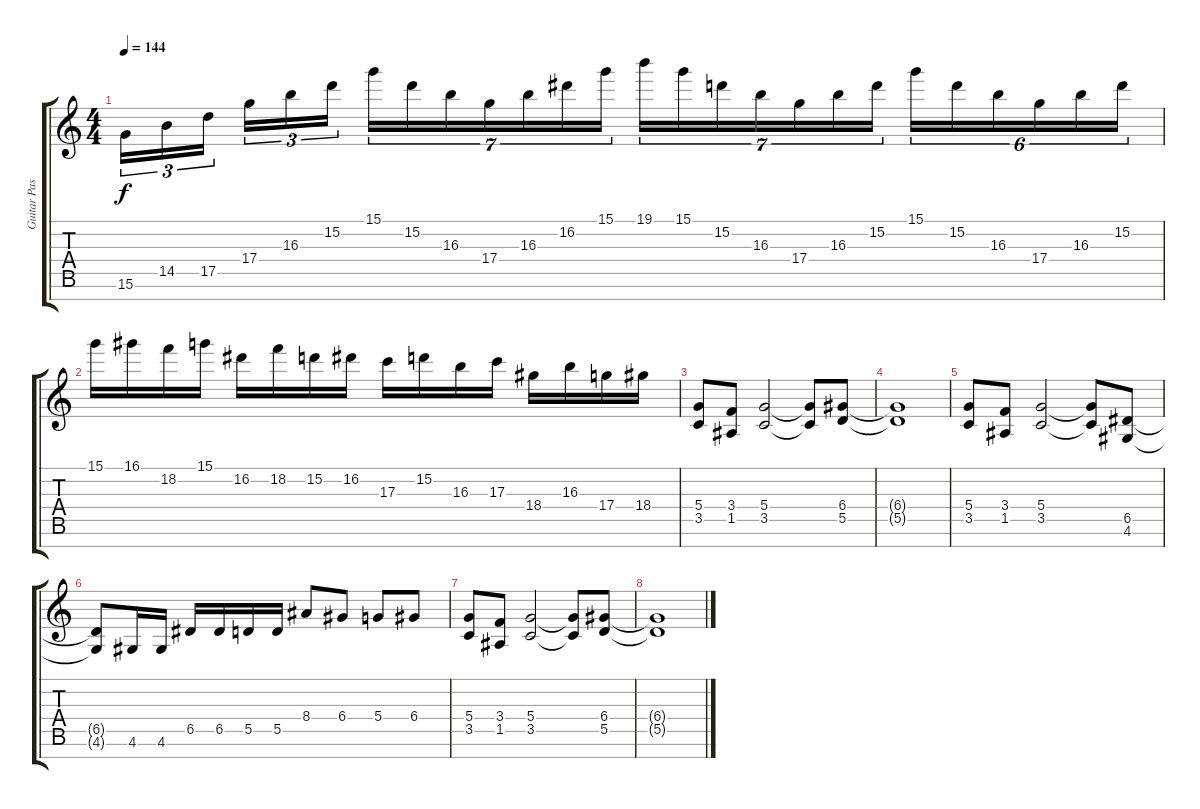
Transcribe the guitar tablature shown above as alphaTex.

\track ("Guitar Passamani" "Guitar Pas") {instrument distortionguitar}
\staff {score tabs}
\tuning (E4 B3 G3 D3 A2 E2 B1) {hide}
\ts (4 4)
\tempo 144
\clef g2
\ks c
15.6.16{tu (3 2) dy f} 14.5.16{tu (3 2)} 17.5.16{tu (3 2)} 17.4.16{tu (3 2)} 16.3.16{tu (3 2)} 15.2.16{tu (3 2)} 15.1.16{tu (7 4)} 15.2.16{tu (7 4)} 16.3.16{tu (7 4)} 17.4.16{tu (7 4)} 16.3.16{tu (7 4)} 16.2.16{tu (7 4)} 15.1.16{tu (7 4)} 19.1.16{tu (7 4)} 15.1.16{tu (7 4)} 15.2.16{tu (7 4)} 16.3.16{tu (7 4)} 17.4.16{tu (7 4)} 16.3.16{tu (7 4)} 15.2.16{tu (7 4)} 15.1.16{tu (6 4)} 15.2.16{tu (6 4)} 16.3.16{tu (6 4)} 17.4.16{tu (6 4)} 16.3.16{tu (6 4)} 15.2.16{tu (6 4)} |
15.1.16 16.1.16 18.2.16 15.1.16 16.2.16 18.2.16 15.2.16 16.2.16 17.3.16 15.2.16 16.3.16 17.3.16 18.4.16 16.3.16 17.4.16 18.4.16 |
(5.4 3.5).8 (3.4 1.5).8 (5.4 3.5).2 (5.4{t} 3.5{t}).8 (6.4 5.5).8 |
(6.4{t} 5.5{t}).1 |
(5.4 3.5).8 (3.4 1.5).8 (5.4 3.5).2 (5.4{t} 3.5{t}).8 (6.5 4.6).8 |
(6.5{t} 4.6{t}).8 4.6.16 4.6.16 6.5.16 6.5.16 5.5.16 5.5.16 8.4.8 6.4.8 5.4.8 6.4.8 |
(5.4 3.5).8 (3.4 1.5).8 (5.4 3.5).2 (5.4{t} 3.5{t}).8 (6.4 5.5).8 |
(6.4{t} 5.5{t}).1
